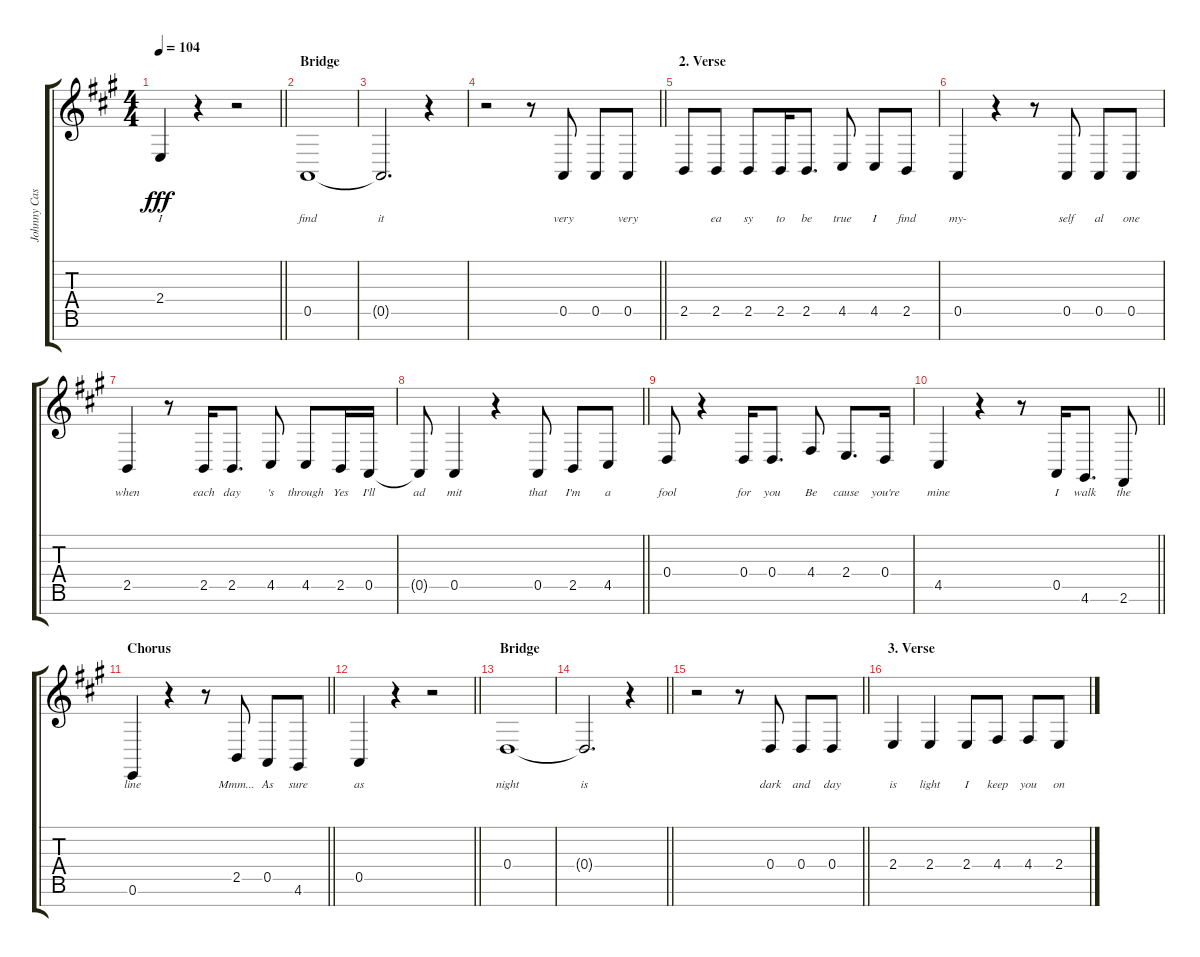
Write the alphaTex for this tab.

\track ("Johnny Cash (Vocals)" "Johnny Cas") {instrument altosax}
\staff {score tabs}
\tuning (E4 B3 G3 D3 A2 E2 B1) {hide}
\ts (4 4)
\tempo 104
\clef g2
\barLineRight lightlight
\ks a
2.4.4{lyrics (0 "I") lyrics (1 "") lyrics (2 "") lyrics (3 "") lyrics (4 "") dy fff} r.4 r.2 |
\section ("" "Bridge")
0.5.1{lyrics (0 "find") lyrics (1 "") lyrics (2 "") lyrics (3 "") lyrics (4 "")} |
0.5{t}.2{d lyrics (0 "it") lyrics (1 "") lyrics (2 "") lyrics (3 "") lyrics (4 "")} r.4 |
\barLineRight lightlight
r.2 r.8 0.5.8{lyrics (0 "very") lyrics (1 "") lyrics (2 "") lyrics (3 "") lyrics (4 "")} 0.5.8{lyrics (0 "") lyrics (1 "") lyrics (2 "") lyrics (3 "") lyrics (4 "")} 0.5.8{lyrics (0 "very") lyrics (1 "") lyrics (2 "") lyrics (3 "") lyrics (4 "")} |
\section ("" "2. Verse")
2.5.8{lyrics (0 "") lyrics (1 "") lyrics (2 "") lyrics (3 "") lyrics (4 "")} 2.5.8{lyrics (0 "ea") lyrics (1 "") lyrics (2 "") lyrics (3 "") lyrics (4 "")} 2.5.8{lyrics (0 "sy") lyrics (1 "") lyrics (2 "") lyrics (3 "") lyrics (4 "")} 2.5.16{lyrics (0 "to") lyrics (1 "") lyrics (2 "") lyrics (3 "") lyrics (4 "")} 2.5.8{d lyrics (0 "be") lyrics (1 "") lyrics (2 "") lyrics (3 "") lyrics (4 "")} 4.5.8{lyrics (0 "true") lyrics (1 "") lyrics (2 "") lyrics (3 "") lyrics (4 "")} 4.5.8{lyrics (0 "I") lyrics (1 "") lyrics (2 "") lyrics (3 "") lyrics (4 "")} 2.5.8{lyrics (0 "find") lyrics (1 "") lyrics (2 "") lyrics (3 "") lyrics (4 "")} |
0.5.4{lyrics (0 "my-") lyrics (1 "") lyrics (2 "") lyrics (3 "") lyrics (4 "")} r.4 r.8 0.5.8{lyrics (0 "self") lyrics (1 "") lyrics (2 "") lyrics (3 "") lyrics (4 "")} 0.5.8{lyrics (0 "al") lyrics (1 "") lyrics (2 "") lyrics (3 "") lyrics (4 "")} 0.5.8{lyrics (0 "one") lyrics (1 "") lyrics (2 "") lyrics (3 "") lyrics (4 "")} |
2.5.4{lyrics (0 "when") lyrics (1 "") lyrics (2 "") lyrics (3 "") lyrics (4 "")} r.8 2.5.16{lyrics (0 "each") lyrics (1 "") lyrics (2 "") lyrics (3 "") lyrics (4 "")} 2.5.8{d lyrics (0 "day") lyrics (1 "") lyrics (2 "") lyrics (3 "") lyrics (4 "")} 4.5.8{lyrics (0 "'s") lyrics (1 "") lyrics (2 "") lyrics (3 "") lyrics (4 "")} 4.5.8{lyrics (0 "through") lyrics (1 "") lyrics (2 "") lyrics (3 "") lyrics (4 "")} 2.5.16{lyrics (0 "Yes") lyrics (1 "") lyrics (2 "") lyrics (3 "") lyrics (4 "")} 0.5.16{lyrics (0 "I'll") lyrics (1 "") lyrics (2 "") lyrics (3 "") lyrics (4 "")} |
\barLineRight lightlight
0.5{t}.8{lyrics (0 "ad") lyrics (1 "") lyrics (2 "") lyrics (3 "") lyrics (4 "")} 0.5.4{lyrics (0 "mit") lyrics (1 "") lyrics (2 "") lyrics (3 "") lyrics (4 "")} r.4 0.5.8{lyrics (0 "that") lyrics (1 "") lyrics (2 "") lyrics (3 "") lyrics (4 "")} 2.5.8{lyrics (0 "I'm") lyrics (1 "") lyrics (2 "") lyrics (3 "") lyrics (4 "")} 4.5.8{lyrics (0 "a") lyrics (1 "") lyrics (2 "") lyrics (3 "") lyrics (4 "")} |
0.4.8{lyrics (0 "fool") lyrics (1 "") lyrics (2 "") lyrics (3 "") lyrics (4 "")} r.4 0.4.16{lyrics (0 "for") lyrics (1 "") lyrics (2 "") lyrics (3 "") lyrics (4 "")} 0.4.8{d lyrics (0 "you") lyrics (1 "") lyrics (2 "") lyrics (3 "") lyrics (4 "")} 4.4.8{lyrics (0 "Be") lyrics (1 "") lyrics (2 "") lyrics (3 "") lyrics (4 "")} 2.4.8{d lyrics (0 "cause") lyrics (1 "") lyrics (2 "") lyrics (3 "") lyrics (4 "")} 0.4.16{lyrics (0 "you're") lyrics (1 "") lyrics (2 "") lyrics (3 "") lyrics (4 "")} |
\barLineRight lightlight
4.5.4{lyrics (0 "mine") lyrics (1 "") lyrics (2 "") lyrics (3 "") lyrics (4 "")} r.4 r.8 0.5.16{lyrics (0 "I") lyrics (1 "") lyrics (2 "") lyrics (3 "") lyrics (4 "")} 4.6.8{d lyrics (0 "walk") lyrics (1 "") lyrics (2 "") lyrics (3 "") lyrics (4 "")} 2.6.8{lyrics (0 "the") lyrics (1 "") lyrics (2 "") lyrics (3 "") lyrics (4 "")} |
\section ("" "Chorus")
\barLineRight lightlight
0.6.4{lyrics (0 "line") lyrics (1 "") lyrics (2 "") lyrics (3 "") lyrics (4 "")} r.4 r.8 2.5.8{lyrics (0 "Mmm...") lyrics (1 "") lyrics (2 "") lyrics (3 "") lyrics (4 "")} 0.5.8{lyrics (0 "As") lyrics (1 "") lyrics (2 "") lyrics (3 "") lyrics (4 "")} 4.6.8{lyrics (0 "sure") lyrics (1 "") lyrics (2 "") lyrics (3 "") lyrics (4 "")} |
\barLineRight lightlight
0.5.4{lyrics (0 "as") lyrics (1 "") lyrics (2 "") lyrics (3 "") lyrics (4 "")} r.4 r.2 |
\section ("" "Bridge")
0.4.1{lyrics (0 "night") lyrics (1 "") lyrics (2 "") lyrics (3 "") lyrics (4 "")} |
\barLineRight lightlight
0.4{t}.2{d lyrics (0 "is") lyrics (1 "") lyrics (2 "") lyrics (3 "") lyrics (4 "")} r.4 |
\barLineRight lightlight
r.2 r.8 0.4.8{lyrics (0 "dark") lyrics (1 "") lyrics (2 "") lyrics (3 "") lyrics (4 "")} 0.4.8{lyrics (0 "and") lyrics (1 "") lyrics (2 "") lyrics (3 "") lyrics (4 "")} 0.4.8{lyrics (0 "day") lyrics (1 "") lyrics (2 "") lyrics (3 "") lyrics (4 "")} |
\section ("" "3. Verse")
2.4.4{lyrics (0 "is") lyrics (1 "") lyrics (2 "") lyrics (3 "") lyrics (4 "")} 2.4.4{lyrics (0 "light") lyrics (1 "") lyrics (2 "") lyrics (3 "") lyrics (4 "")} 2.4.8{lyrics (0 "I") lyrics (1 "") lyrics (2 "") lyrics (3 "") lyrics (4 "")} 4.4.8{lyrics (0 "keep") lyrics (1 "") lyrics (2 "") lyrics (3 "") lyrics (4 "")} 4.4.8{lyrics (0 "you") lyrics (1 "") lyrics (2 "") lyrics (3 "") lyrics (4 "")} 2.4.8{lyrics (0 "on") lyrics (1 "") lyrics (2 "") lyrics (3 "") lyrics (4 "")}
